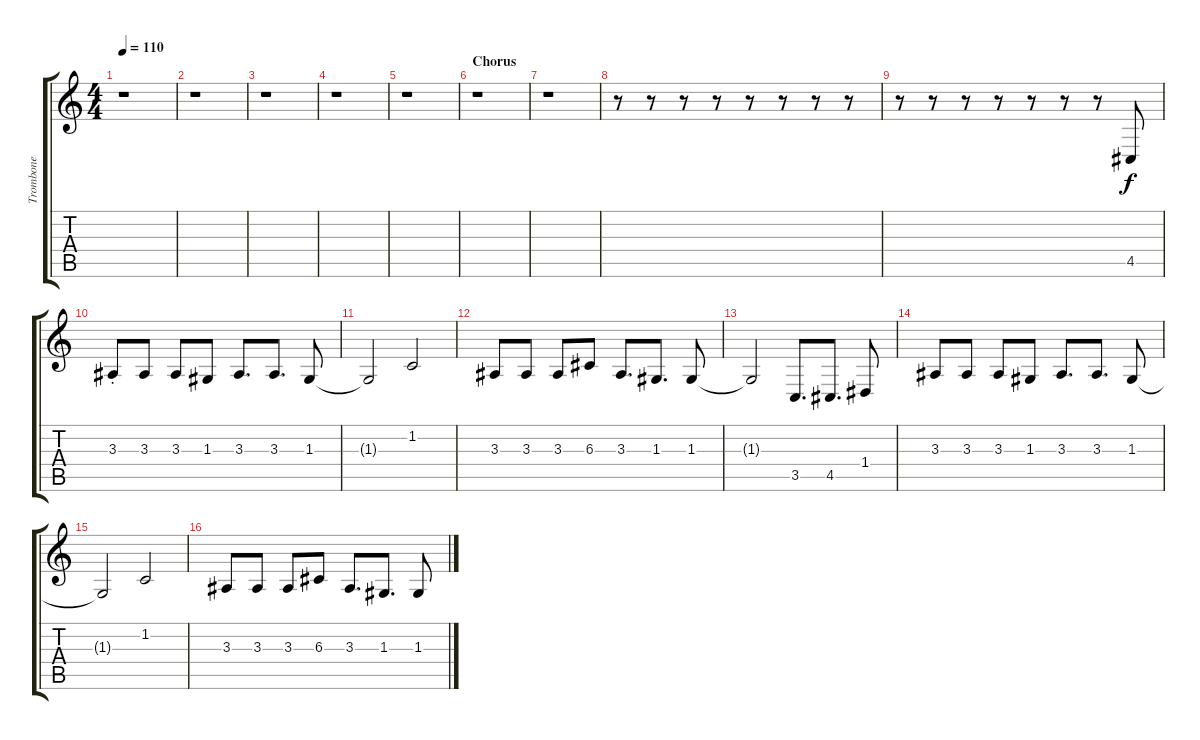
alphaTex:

\track ("Trombone" "Trombone") {instrument trombone}
\staff {score tabs}
\tuning (E4 B3 G3 D3 A2 E2) {hide}
\ts (4 4)
\tempo 110
\clef g2
\ks c
r.1{dy f} |
r.1 |
r.1 |
r.1 |
r.1 |
\section ("" "Chorus")
r.1 |
r.1 |
r.8 r.8 r.8 r.8 r.8 r.8 r.8 r.8 |
r.8 r.8 r.8 r.8 r.8 r.8 r.8 4.5.8 |
3.3{st}.8 3.3.8 3.3.8 1.3.8 3.3.8{d} 3.3.8{d} 1.3.8 |
1.3{t}.2 1.2.2 |
3.3.8 3.3.8 3.3.8 6.3.8 3.3.8{d} 1.3.8{d} 1.3.8 |
1.3{t}.2 3.5.8{d} 4.5.8{d} 1.4.8 |
3.3.8 3.3.8 3.3.8 1.3.8 3.3.8{d} 3.3.8{d} 1.3.8 |
1.3{t}.2 1.2.2 |
3.3.8 3.3.8 3.3.8 6.3.8 3.3.8{d} 1.3.8{d} 1.3.8
